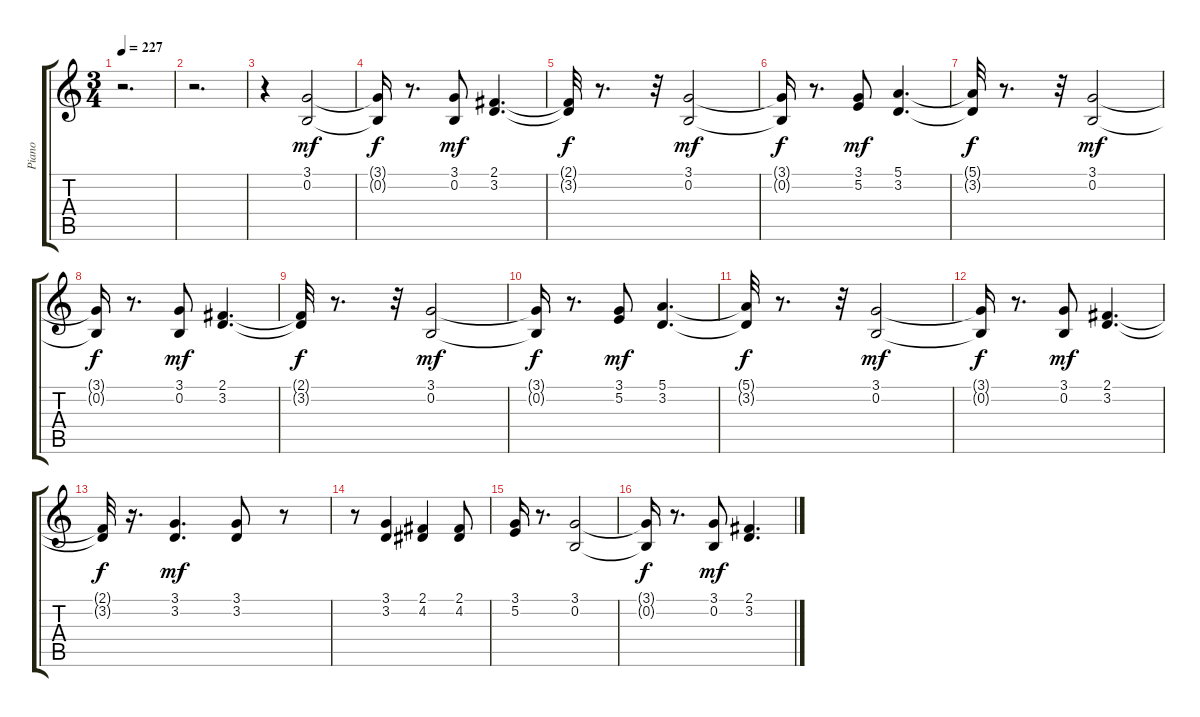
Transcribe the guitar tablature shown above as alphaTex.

\track ("Piano" "Piano") {instrument acousticgrandpiano}
\staff {score tabs}
\tuning (E4 B3 G3 D3 A2 E2) {hide}
\ts (3 4)
\tempo 227
\clef g2
\ks c
r.2{d dy f} |
r.2{d} |
r.4 (3.1 0.2).2{dy mf} |
(3.1{t} 0.2{t}).16{dy f} r.8{d} (3.1 0.2).8{dy mf} (2.1 3.2).4{d} |
(2.1{t} 3.2{t}).32{dy f} r.8{d} r.32 (3.1 0.2).2{dy mf} |
(3.1{t} 0.2{t}).16{dy f} r.8{d} (3.1 5.2).8{dy mf} (5.1 3.2).4{d} |
(5.1{t} 3.2{t}).32{dy f} r.8{d} r.32 (3.1 0.2).2{dy mf} |
(3.1{t} 0.2{t}).16{dy f} r.8{d} (3.1 0.2).8{dy mf} (2.1 3.2).4{d} |
(2.1{t} 3.2{t}).32{dy f} r.8{d} r.32 (3.1 0.2).2{dy mf} |
(3.1{t} 0.2{t}).16{dy f} r.8{d} (3.1 5.2).8{dy mf} (5.1 3.2).4{d} |
(5.1{t} 3.2{t}).32{dy f} r.8{d} r.32 (3.1 0.2).2{dy mf} |
(3.1{t} 0.2{t}).16{dy f} r.8{d} (3.1 0.2).8{dy mf} (2.1 3.2).4{d} |
(2.1{t} 3.2{t}).32{dy f} r.16{d} (3.1 3.2).4{d dy mf} (3.1 3.2).8 r.8 |
r.8 (3.1 3.2).4 (2.1 4.2).4 (2.1 4.2).8 |
(3.1 5.2).16 r.8{d} (3.1 0.2).2 |
(3.1{t} 0.2{t}).16{dy f} r.8{d} (3.1 0.2).8{dy mf} (2.1 3.2).4{d}
